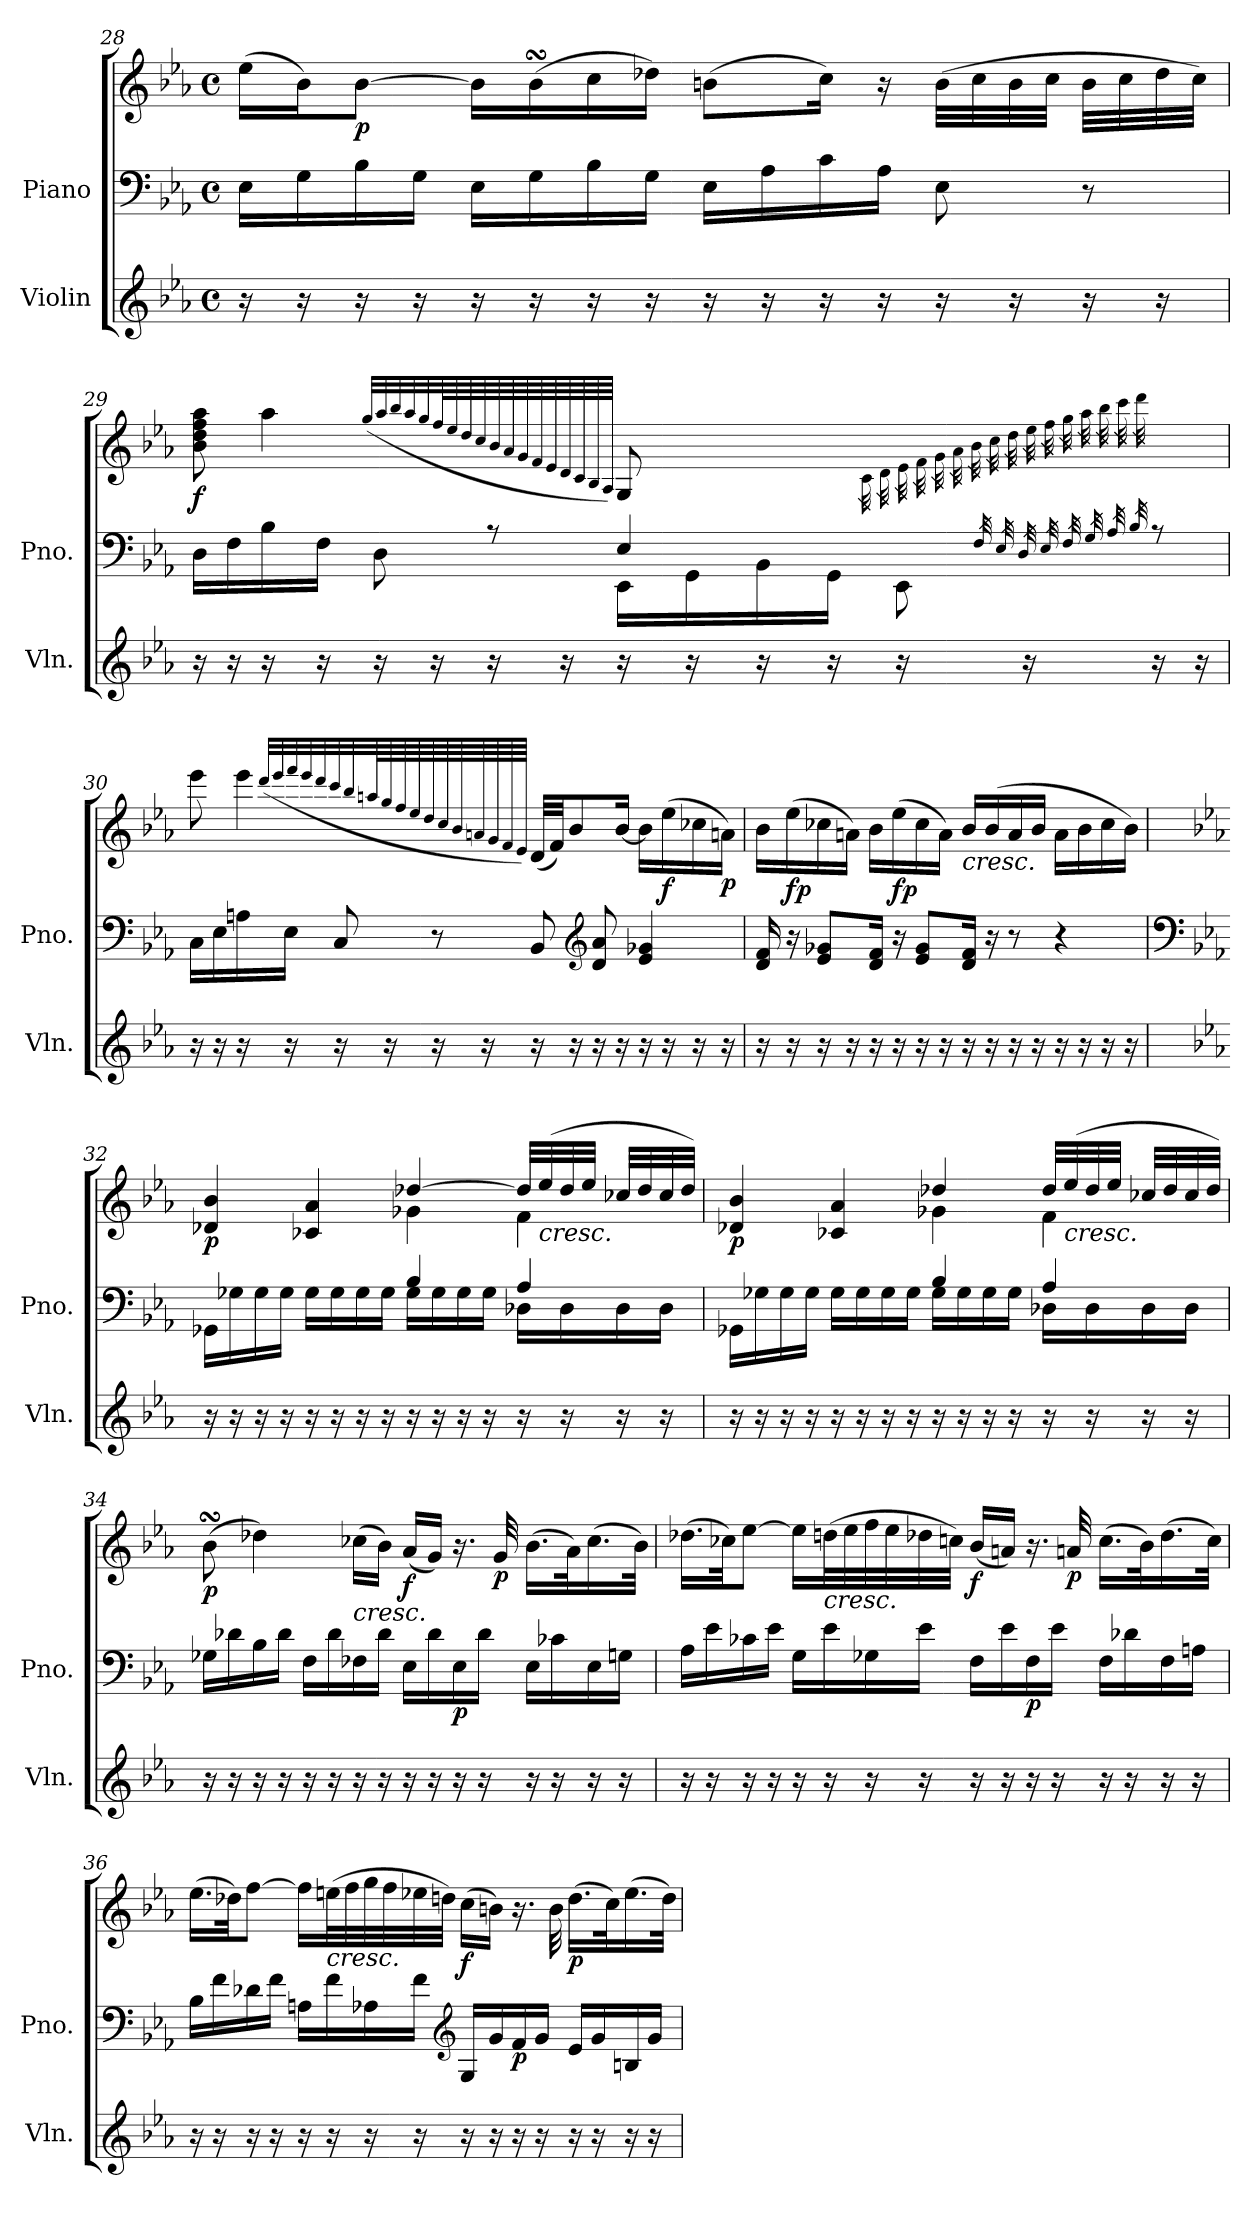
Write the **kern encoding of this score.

**kern	**kern	**kern	**dynam
*part2	*part1	*part1	*part1
*staff3	*staff2	*staff1	*staff1/2
*I"Violin	*I"Piano	*	*
*I'Vln.	*I'Pno.	*	*
*clefG2	*clefF4	*clefG2	*
*k[b-e-a-]	*k[b-e-a-]	*k[b-e-a-]	*
*M4/4	*M4/4	*M4/4	*
*met(c)	*met(c)	*met(c)	*
=28	=28	=28	=28
16r	16E-\LL	(>16ee-\LL	.
16r	16G\	16b-\J)	.
!	!	!	!LO:DY:b
16r	16B-\	[8b-\J	p
16r	16G\JJ	.	.
16r	16E-\LL	16b-\LL]	.
16r	16G\	(>16b-sSSS\	.
16r	16B-\	16cc\	.
16r	16G\JJ	16dd-X\JJ)	.
16r	16E-\LL	(>8bn\L	.
16r	16A-\	.	.
16r	16c\	16cc\Jk)	.
16r	16A-\JJ	16r	.
16r	8E-\	(>32b\LLL	.
.	.	32cc\	.
16r	.	32b\	.
.	.	32cc\JJJ	.
16r	8r	32b\LLL	.
.	.	32cc\	.
16r	.	32dd-\	.
.	.	32cc\JJJ)	.
!!LO:PB:g=z
=29	=29	=29	=29
*	*^	*^	*
!	!	!	!	!	!LO:DY:b
*	*	*	*	*^	*
16r	2ryy	16D\LL	8b-\ 8dd\ 8ff\ 8aa-\	2..ryy	4ryy	f
16r	.	16F\	.	.	.	.
16r	.	16B-\	4aa-\	.	.	.
16r	.	16F\JJ	.	.	.	.
16r	.	8D\	.	.	8ryy	.
16r	.	.	.	.	.	.
16r	.	8rA	8ryy	.	32ryy	.
*	*	*	*MM20	*	*	*
.	.	.	.	.	2ryy	.
16r	.	.	.	.	.	.
*	*	*	*MM31	*	*	*
.	.	.	(<32qgg/LLL	.	.	.
.	.	.	32qaa-/	.	.	.
.	.	.	32qbb-/	.	.	.
.	.	.	32qaa-/	.	.	.
.	.	.	32qgg/	.	.	.
.	.	.	64qff/L	.	.	.
.	.	.	64qee-/	.	.	.
.	.	.	64qdd/	.	.	.
.	.	.	64qcc/	.	.	.
.	.	.	64qb-/	.	.	.
.	.	.	64qa-/	.	.	.
.	.	.	64qg/	.	.	.
.	.	.	64qf/	.	.	.
.	.	.	64qe-/	.	.	.
.	.	.	64qd/	.	.	.
.	.	.	64qc/	.	.	.
.	.	.	64qB-/	.	.	.
.	.	.	64qA-/JJJJ)	.	.	.
16r	4E-/	16EE-\LL	8G/	.	.	.
16r	.	16GG\	.	.	.	.
16r	.	16BB-\	8ryy	.	.	.
16r	.	16GG\JJ	.	.	.	.
16r	4ryy	8EE-\	4ryy	.	.	.
16r	.	.	.	.	.	.
.	.	.	.	32qc\	.	.
.	.	.	.	32qd\	.	.
.	.	.	.	32qe-\	.	.
.	.	.	.	32qf\	.	.
.	.	.	.	32qg\	.	.
.	.	.	.	32qa-\	.	.
.	.	.	.	32qb-\	.	.
.	.	.	.	32qcc\	.	.
.	.	32qF/LLL)	.	32qdd\	.	.
.	.	32qE-/	.	32qee-\	.	.
.	.	32qD/	.	32qff\	.	.
.	.	32qE-/	.	32qgg\	.	.
.	.	32qF/	.	32qaa-\	.	.
.	.	32qG/	.	32qbb-\	.	.
.	.	32qA-/	.	32qccc\	.	.
.	.	32qB-/	.	(>32qddd\JJJ	.	.
16r	.	8rA	.	8ryy	.	.
.	.	.	.	.	16.ryy	.
16r	.	.	.	.	.	.
*	*v	*v	*	*	*	*
*	*	*	*v	*v	*
!!LO:LB:g=z
=30	=30	=30	=30	=30
16r	16C\LL	8eee-\	4..ryy	.
16r	16E-\	.	.	.
16r	16An\	4eee-\	.	.
16r	16E-\JJ	.	.	.
16r	8C/	.	.	.
16r	.	.	.	.
16r	8r	8ryy	.	.
*	*	*MM23	*	*
16r	.	.	2ryy	.
*	*	*MM31	*	*
.	.	(<32qddd/LLL	.	.
.	.	32qeee-/	.	.
.	.	32qfff/	.	.
.	.	32qeee-/	.	.
.	.	32qddd/	.	.
.	.	32qccc/	.	.
.	.	32qbb-/	.	.
.	.	64qaan/L	.	.
.	.	64qgg/	.	.
.	.	64qff/	.	.
.	.	64qee-/	.	.
.	.	64qdd/	.	.
.	.	64qcc/	.	.
.	.	64qb-/	.	.
.	.	64qan/	.	.
.	.	64qg/	.	.
.	.	64qf/	.	.
.	.	64qe-/JJJJ)	.	.
16r	8BB-/	(<32d/LLL	.	.
.	.	32f/JJ)	.	.
16r	.	8b-/	.	.
*	*clefG2	*	*	*
16r	8d/ 8a-/	.	.	.
16r	.	[16b-/Jk	.	.
16r	4e-/ 4g-X/	16b-\LL]	.	.
!	!	!	!	!LO:DY:b
16r	.	(>16ee-\	.	f
16r	.	16cc-X\	.	.
!	!	!	!	!LO:DY:b
16r	.	16an\JJ)	16ryy	p
*	*	*v	*v	*
=31	=31	=31	=31
16r	16d/ 16f/	16b-\LL	.
!	!	!	!LO:DY:b
16r	16r	(>16ee-\	fp
16r	8e-/ 8g-X/L	16cc-X\	.
16r	.	16an\JJ)	.
16r	16d/ 16f/Jk	16b-\LL	.
!	!	!	!LO:DY:b
16r	16r	(>16ee-\	fp
16r	8e-/ 8g-/L	16cc-\	.
16r	.	16a\JJ)	.
!	!	!LO:TX:b:i:t=cresc.	!
16r	16d/ 16f/Jk	16b-/LL	.
16r	16r	(>16b-/	.
16r	8r	16a/	.
16r	.	16b-/JJ	.
16r	4r	16a\LL	.
16r	.	16b-\	.
16r	.	16cc-\	.
16r	.	16b-\JJ)	.
!!LO:LB:g=z
=32	=32	=32	=32
*	*clefF4	*	*
*k[b-e-a-]	*k[b-e-a-]	*k[b-e-a-]	*
*	*^	*^	*
!	!	!	!	!	!LO:DY:b
16r	2ryy	16GG-X\LL	4d-X/ 4b-/	2ryy	p
16r	.	16G-X\	.	.	.
16r	.	16G-\	.	.	.
16r	.	16G-\JJ	.	.	.
16r	.	16G-\LL	4c-X/ 4a-/	.	.
16r	.	16G-\	.	.	.
16r	.	16G-\	.	.	.
16r	.	16G-\JJ	.	.	.
16r	4B-/	16G-\LL	[4dd-X/	4g-X\	.
16r	.	16G-\	.	.	.
16r	.	16G-\	.	.	.
16r	.	16G-\JJ	.	.	.
16r	4A-/	16D-X\LL	32dd-/LLL]	4f\	.
!	!	!	!LO:TX:b:i:t=cresc.	!	!
.	.	.	(>32ee-/	.	.
16r	.	16D-\	32dd-/	.	.
.	.	.	32ee-/JJJ	.	.
16r	.	16D-\	32cc-X/LLL	.	.
.	.	.	32dd-/	.	.
16r	.	16D-\JJ	32cc-/	.	.
.	.	.	32dd-/JJJ)	.	.
=33	=33	=33	=33	=33	=33
!	!	!	!	!	!LO:DY:b
16r	2ryy	16GG-X\LL	4d-X/ 4b-/	2ryy	p
16r	.	16G-X\	.	.	.
16r	.	16G-\	.	.	.
16r	.	16G-\JJ	.	.	.
16r	.	16G-\LL	4c-X/ 4a-/	.	.
16r	.	16G-\	.	.	.
16r	.	16G-\	.	.	.
16r	.	16G-\JJ	.	.	.
16r	4B-/	16G-\LL	4dd-X/	4g-X\	.
16r	.	16G-\	.	.	.
16r	.	16G-\	.	.	.
16r	.	16G-\JJ	.	.	.
16r	4A-/	16D-X\LL	32dd-/LLL	4f\	.
!	!	!	!LO:TX:b:i:t=cresc.	!	!
.	.	.	(>32ee-/	.	.
16r	.	16D-\	32dd-/	.	.
.	.	.	32ee-/JJJ	.	.
16r	.	16D-\	32cc-X/LLL	.	.
.	.	.	32dd-/	.	.
16r	.	16D-\JJ	32cc-/	.	.
.	.	.	32dd-/JJJ)	.	.
*	*v	*v	*	*	*
*	*	*v	*v	*
!!LO:LB:g=z
=34	=34	=34	=34
!	!	!	!LO:DY:b
16r	16G-X\LL	(>8b-sSSS\	p
16r	16d-X\	.	.
16r	16B-\	4dd-X\)	.
16r	16d-\JJ	.	.
16r	16F\LL	.	.
16r	16d-\	.	.
!	!	!LO:TX:b:i:t=cresc.	!
16r	16F-X\	(>16cc-X\LL	.
16r	16d-\JJ	16b-\JJ)	.
!	!	!	!LO:DY:b
16r	16E-\LL	(<16a-/LL	f
16r	16d-\	16g/JJ)	.
!	!	!	!LO:DY:b=2
16r	16E-\	16.r	p
16r	16d-\JJ	.	.
!	!	!	!LO:DY:b
.	.	32g/	p
16r	16E-\LL	(>16.b-\LL	.
16r	16c-X\	.	.
.	.	32a-\K)	.
16r	16E-\	(>16.cc-\	.
16r	16Gn\JJ	.	.
.	.	32b-\JJk)	.
=35	=35	=35	=35
16r	16A-\LL	(>16.dd-X\LL	.
16r	16e-\	.	.
.	.	32cc-X\JK)	.
16r	16c-X\	[8ee-\J	.
16r	16e-\JJ	.	.
16r	16G\LL	16ee-\LL]	.
!	!	!LO:TX:b:i:t=cresc.	!
16r	16e-\	(>32ddn\L	.
.	.	32ee-\	.
16r	16G-X\	32ff\	.
.	.	32ee-\	.
16r	16e-\JJ	32dd-X\	.
.	.	32ccn\JJJ)	.
!	!	!	!LO:DY:b
16r	16F\LL	(<16b-/LL	f
16r	16e-\	16an/JJ)	.
!	!	!	!LO:DY:b=2
16r	16F\	16.r	p
16r	16e-\JJ	.	.
!	!	!	!LO:DY:b
.	.	32an/	p
16r	16F\LL	(>16.cc\LL	.
16r	16d-X\	.	.
.	.	32b-\K)	.
16r	16F\	(>16.dd-\	.
16r	16An\JJ	.	.
.	.	32cc\JJk)	.
!!LO:PB:g=z
=36	=36	=36	=36
16r	16B-\LL	(>16.ee-\LL	.
16r	16f\	.	.
.	.	32dd-X\JK)	.
16r	16d-X\	[8ff\J	.
16r	16f\JJ	.	.
16r	16An\LL	16ff\LL]	.
!	!	!LO:TX:b:i:t=cresc.	!
16r	16f\	(>32een\L	.
.	.	32ff\	.
16r	16A-X\	32gg\	.
.	.	32ff\	.
16r	16f\JJ	32ee-X\	.
.	.	32ddn\JJJ)	.
*	*clefG2	*	*
!	!	!	!LO:DY:b
16r	16G/LL	(>16cc\LL	f
16r	16g/	16bn\JJ)	.
!	!	!	!LO:DY:b=2
16r	16f/	16.r	p
16r	16g/JJ	.	.
.	.	32b\	.
!	!	!	!LO:DY:b
16r	16e-/LL	(>16.dd\LL	p
16r	16g/	.	.
.	.	32cc\K)	.
16r	16Bn/	(>16.ee-\	.
16r	16g/JJ	.	.
.	.	32dd\JJk)	.
=	=	=	=
*-	*-	*-	*-
